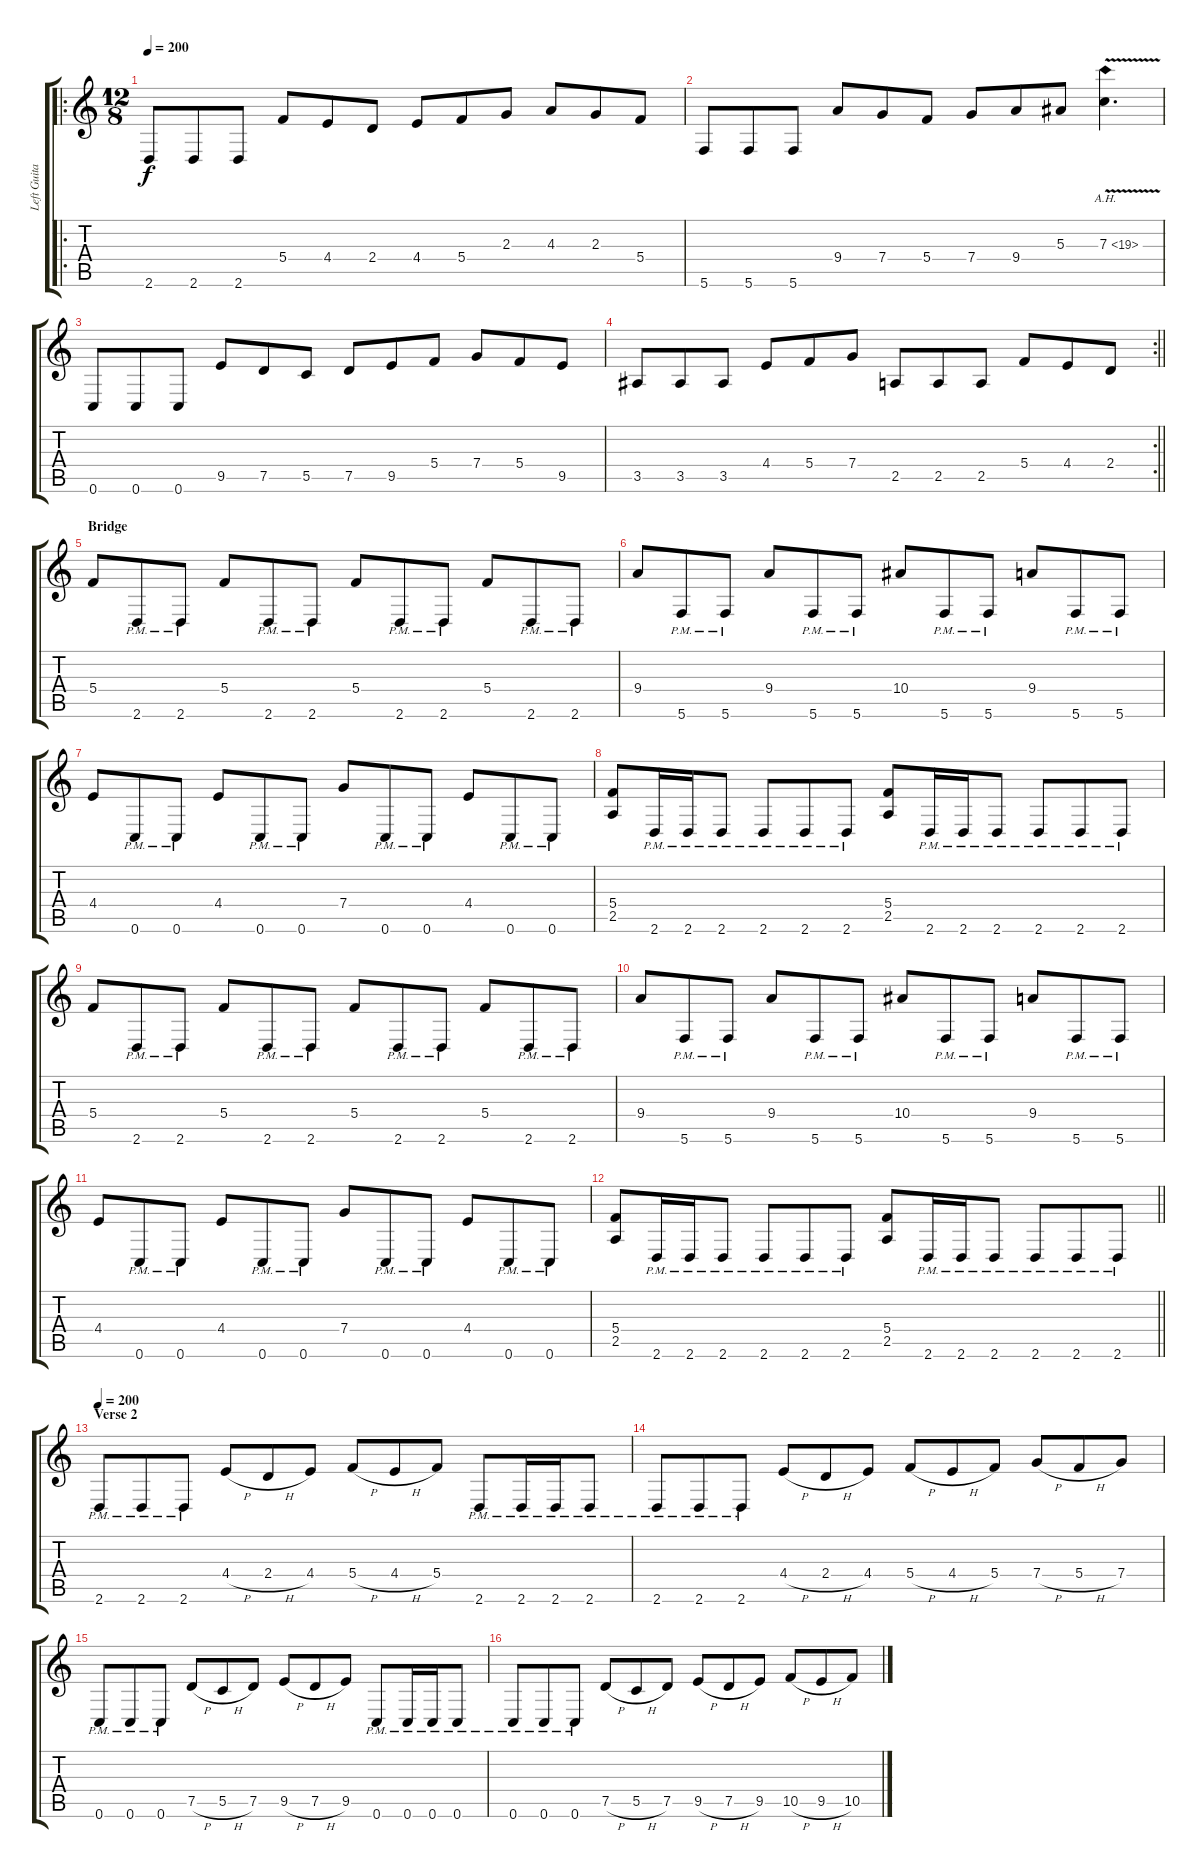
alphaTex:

\track ("Left Guitar" "Left Guita") {instrument distortionguitar}
\staff {score tabs}
\tuning (D4 A3 F3 C3 G2 C2) {hide}
\ro
\ts (12 8)
\tempo 200
\clef g2
\ks c
2.6.8{dy f} 2.6.8 2.6.8 5.4.8 4.4.8 2.4.8 4.4.8 5.4.8 2.3.8 4.3.8 2.3.8 5.4.8 |
5.6.8 5.6.8 5.6.8 9.4.8 7.4.8 5.4.8 7.4.8 9.4.8 5.3.8 7.3{ah 12 v}.4{d} |
0.6.8 0.6.8 0.6.8 9.5.8 7.5.8 5.5.8 7.5.8 9.5.8 5.4.8 7.4.8 5.4.8 9.5.8 |
\rc 2
\barLineRight lightlight
3.5.8 3.5.8 3.5.8 4.4.8 5.4.8 7.4.8 2.5.8 2.5.8 2.5.8 5.4.8 4.4.8 2.4.8 |
\section ("" "Bridge")
5.4.8 2.6{pm}.8 2.6{pm}.8 5.4.8 2.6{pm}.8 2.6{pm}.8 5.4.8 2.6{pm}.8 2.6{pm}.8 5.4.8 2.6{pm}.8 2.6{pm}.8 |
9.4.8 5.6{pm}.8 5.6{pm}.8 9.4.8 5.6{pm}.8 5.6{pm}.8 10.4.8 5.6{pm}.8 5.6{pm}.8 9.4.8 5.6{pm}.8 5.6{pm}.8 |
4.4.8 0.6{pm}.8 0.6{pm}.8 4.4.8 0.6{pm}.8 0.6{pm}.8 7.4.8 0.6{pm}.8 0.6{pm}.8 4.4.8 0.6{pm}.8 0.6{pm}.8 |
(5.4 2.5).8 2.6{pm}.16 2.6{pm}.16 2.6{pm}.8 2.6{pm}.8 2.6{pm}.8 2.6{pm}.8 (5.4 2.5).8 2.6{pm}.16 2.6{pm}.16 2.6{pm}.8 2.6{pm}.8 2.6{pm}.8 2.6{pm}.8 |
5.4.8 2.6{pm}.8 2.6{pm}.8 5.4.8 2.6{pm}.8 2.6{pm}.8 5.4.8 2.6{pm}.8 2.6{pm}.8 5.4.8 2.6{pm}.8 2.6{pm}.8 |
9.4.8 5.6{pm}.8 5.6{pm}.8 9.4.8 5.6{pm}.8 5.6{pm}.8 10.4.8 5.6{pm}.8 5.6{pm}.8 9.4.8 5.6{pm}.8 5.6{pm}.8 |
4.4.8 0.6{pm}.8 0.6{pm}.8 4.4.8 0.6{pm}.8 0.6{pm}.8 7.4.8 0.6{pm}.8 0.6{pm}.8 4.4.8 0.6{pm}.8 0.6{pm}.8 |
\barLineRight lightlight
(5.4 2.5).8 2.6{pm}.16 2.6{pm}.16 2.6{pm}.8 2.6{pm}.8 2.6{pm}.8 2.6{pm}.8 (5.4 2.5).8 2.6{pm}.16 2.6{pm}.16 2.6{pm}.8 2.6{pm}.8 2.6{pm}.8 2.6{pm}.8 |
\section ("" "Verse 2")
\tempo 210
\tempo 200
2.6{pm}.8 2.6{pm}.8 2.6{pm}.8 4.4{h}.8 2.4{h}.8 4.4.8 5.4{h}.8 4.4{h}.8 5.4.8 2.6{pm}.8 2.6{pm}.16 2.6{pm}.16 2.6{pm}.8 |
2.6{pm}.8 2.6{pm}.8 2.6{pm}.8 4.4{h}.8 2.4{h}.8 4.4.8 5.4{h}.8 4.4{h}.8 5.4.8 7.4{h}.8 5.4{h}.8 7.4.8 |
0.6{pm}.8 0.6{pm}.8 0.6{pm}.8 7.5{h}.8 5.5{h}.8 7.5.8 9.5{h}.8 7.5{h}.8 9.5.8 0.6{pm}.8 0.6{pm}.16 0.6{pm}.16 0.6{pm}.8 |
0.6{pm}.8 0.6{pm}.8 0.6{pm}.8 7.5{h}.8 5.5{h}.8 7.5.8 9.5{h}.8 7.5{h}.8 9.5.8 10.5{h}.8 9.5{h}.8 10.5.8
